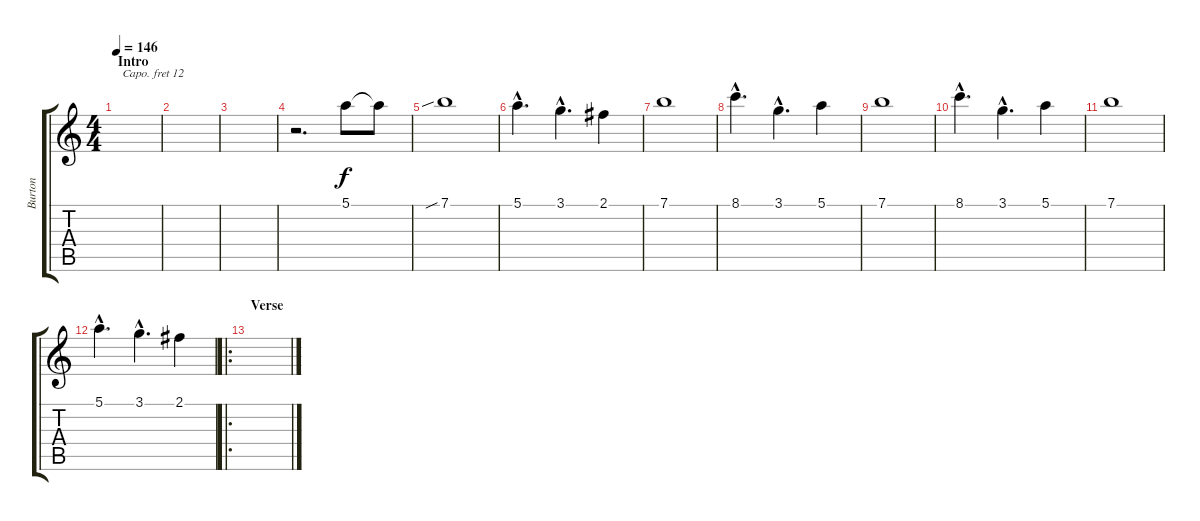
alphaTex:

\track ("Burton" "Burton") {instrument whistle}
\staff {score tabs}
\capo 12
\tuning (E4 B3 G3 D3 A2 E2) {hide}
\ts (4 4)
\section ("" "Intro")
\tempo 146
\clef g2
\ks c
|
|
|
r.2{d} 5.1.8 5.1{t}.8 |
7.1{sib}.1 |
5.1{hac}.4{d} 3.1{hac}.4{d} 2.1.4 |
7.1.1 |
8.1{hac}.4{d} 3.1{hac}.4{d} 5.1.4 |
7.1.1 |
8.1{hac}.4{d} 3.1{hac}.4{d} 5.1.4 |
7.1.1 |
5.1{hac}.4{d} 3.1{hac}.4{d} 2.1.4 |
\ro
\section ("" "Verse")
